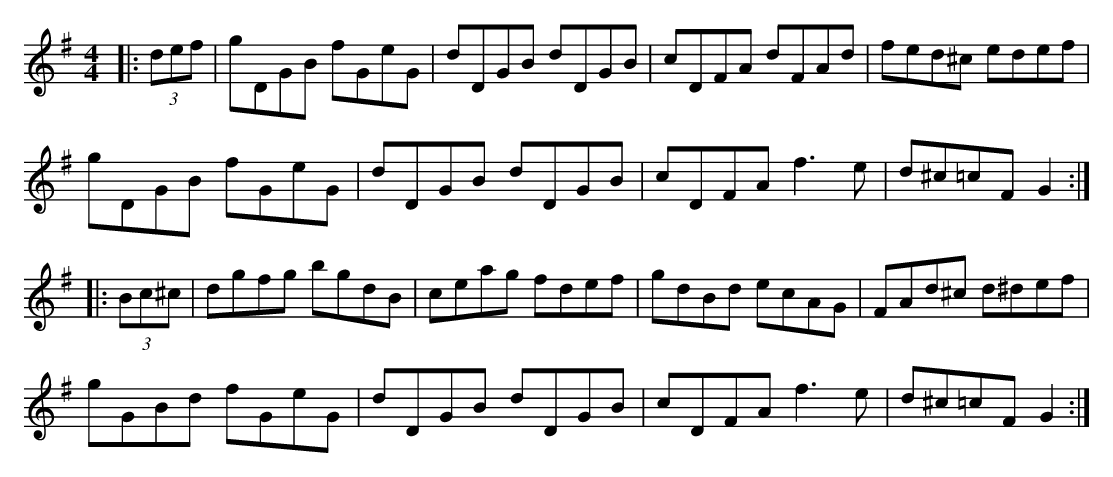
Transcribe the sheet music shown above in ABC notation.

X:1
M:4/4
K:G
|:(3def|gDGB fGeG|dDGB dDGB|cDFA dFAd|fed^c edef|
gDGB fGeG|dDGB dDGB|cDFA f3e|d^c=cF G2:|
|:(3Bc^c|dgfg bgdB|ceag fdef|gdBd ecAG|FAd^c d^def|
gGBd fGeG|dDGB dDGB|cDFA f3e|d^c=cF G2:|
